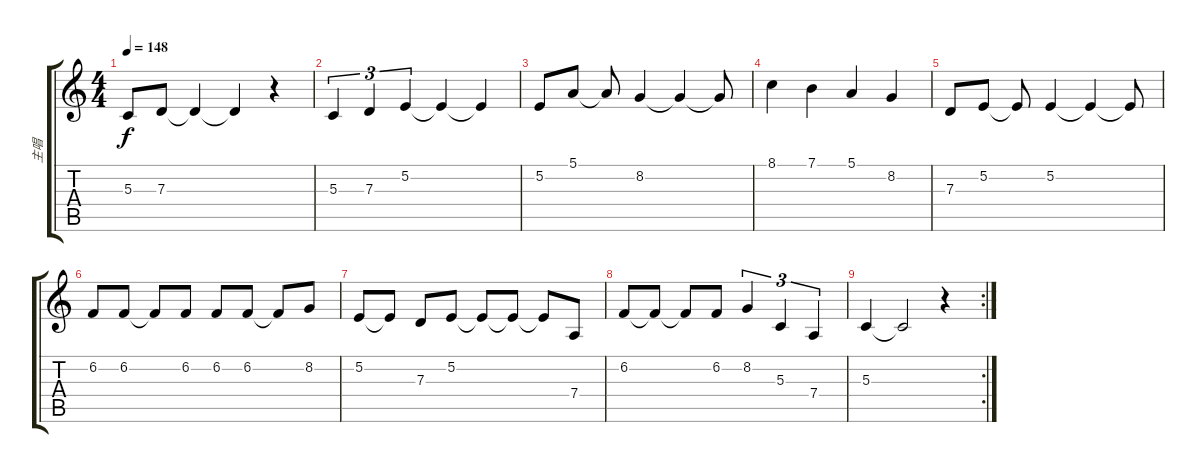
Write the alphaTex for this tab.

\track ("主唱" "主唱") {instrument fx5brightness}
\staff {score tabs}
\tuning (E4 B3 G3 D3 A2 E2) {hide}
\ts (4 4)
\tempo 148
\clef g2
\ks c
5.3.8{dy f} 7.3.8 7.3{t}.4 7.3{t}.4 r.4 |
5.3.4{tu (3 2)} 7.3.4{tu (3 2)} 5.2.4{tu (3 2)} 5.2{t}.4 5.2{t}.4 |
5.2.8 5.1.8 5.1{t}.8 8.2.4 8.2{t}.4 8.2{t}.8 |
8.1.4 7.1.4 5.1.4 8.2.4 |
7.3.8 5.2.8 5.2{t}.8 5.2.4 5.2{t}.4 5.2{t}.8 |
6.2.8 6.2.8 6.2{t}.8 6.2.8 6.2.8 6.2.8 6.2{t}.8 8.2.8 |
5.2.8 5.2{t}.8 7.3.8 5.2.8 5.2{t}.8 5.2{t}.8 5.2{t}.8 7.4.8 |
6.2.8 6.2{t}.8 6.2{t}.8 6.2.8 8.2.4{tu (3 2)} 5.3.4{tu (3 2)} 7.4.4{tu (3 2)} |
\rc 2
5.3.4 5.3{t}.2 r.4
